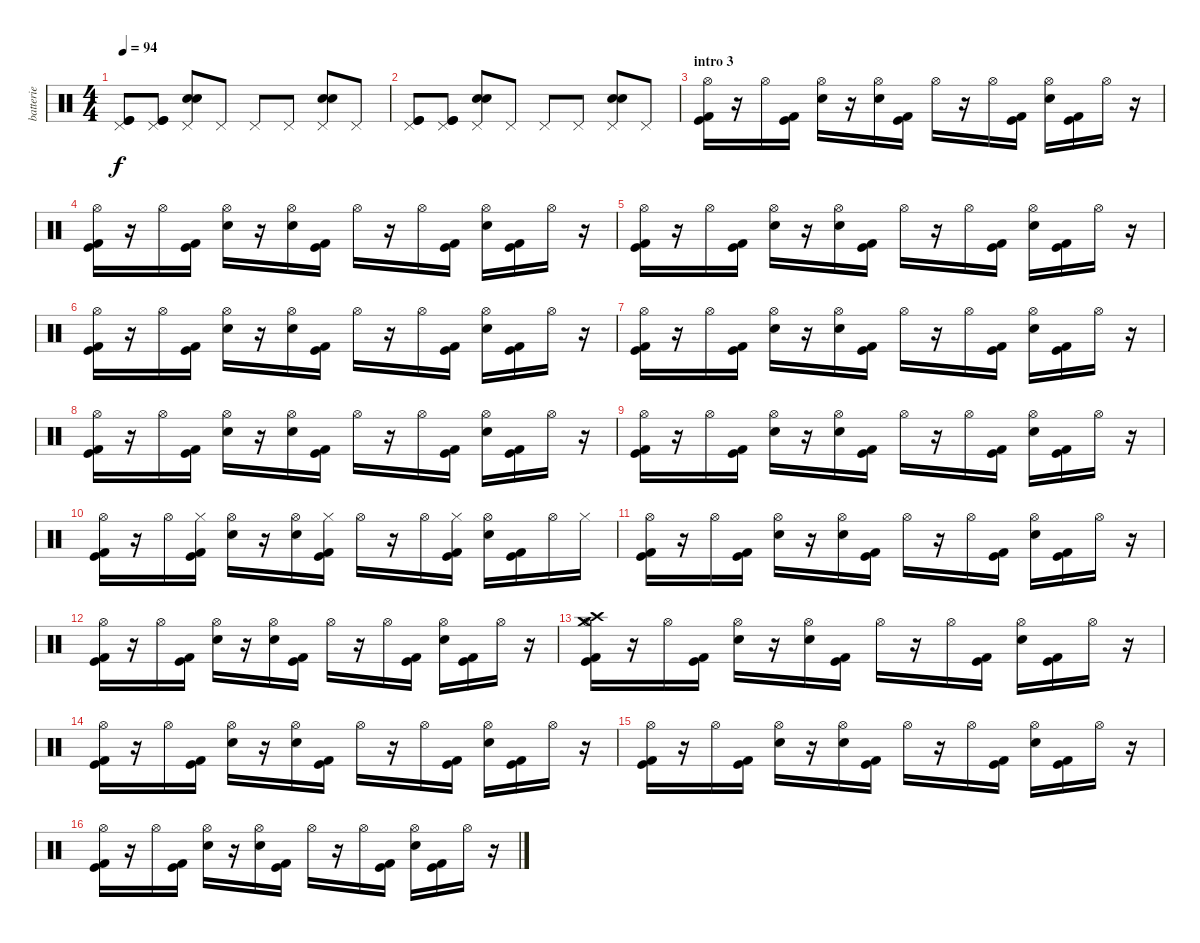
\track ("batterie" "batterie") {instrument percussion}
\staff {score}
\articulation defaults
\ts (4 4)
\tempo 94
\clef neutral
\ks c
("Pedal Hi-Hat (hit)" "Kick (hit)" "Kick (hit)").8{dy f} ("Pedal Hi-Hat (hit)" "Kick (hit)" "Kick (hit)").8 ("Pedal Hi-Hat (hit)" "Snare (hit) 2" "Electric Snare (hit)").8 "Pedal Hi-Hat (hit)".8 "Pedal Hi-Hat (hit)".8 "Pedal Hi-Hat (hit)".8 ("Pedal Hi-Hat (hit)" "Snare (hit) 2" "Electric Snare (hit)").8 "Pedal Hi-Hat (hit)".8 |
("Pedal Hi-Hat (hit)" "Kick (hit)" "Kick (hit)").8 ("Pedal Hi-Hat (hit)" "Kick (hit)" "Kick (hit)").8 ("Pedal Hi-Hat (hit)" "Snare (hit) 2" "Electric Snare (hit)").8 "Pedal Hi-Hat (hit)".8 "Pedal Hi-Hat (hit)".8 "Pedal Hi-Hat (hit)".8 ("Pedal Hi-Hat (hit)" "Snare (hit) 2" "Electric Snare (hit)").8 "Pedal Hi-Hat (hit)".8 |
\section ("" "intro 3")
("Hi-Hat (open)" "Kick (hit)" "Kick (hit) 2").16 r.16 "Hi-Hat (open)".16 ("Kick (hit)" "Kick (hit) 2").16 ("Hi-Hat (open)" "Electric Snare (hit)").16 r.16 ("Hi-Hat (open)" "Electric Snare (hit)").16 ("Kick (hit)" "Kick (hit) 2").16 "Hi-Hat (open)".16 r.16 "Hi-Hat (open)".16 ("Kick (hit)" "Kick (hit) 2").16 ("Hi-Hat (open)" "Electric Snare (hit)").16 ("Kick (hit)" "Kick (hit) 2").16 "Hi-Hat (open)".16 r.16 |
("Hi-Hat (open)" "Kick (hit)" "Kick (hit) 2").16 r.16 "Hi-Hat (open)".16 ("Kick (hit)" "Kick (hit) 2").16 ("Hi-Hat (open)" "Electric Snare (hit)").16 r.16 ("Hi-Hat (open)" "Electric Snare (hit)").16 ("Kick (hit)" "Kick (hit) 2").16 "Hi-Hat (open)".16 r.16 "Hi-Hat (open)".16 ("Kick (hit)" "Kick (hit) 2").16 ("Hi-Hat (open)" "Electric Snare (hit)").16 ("Kick (hit)" "Kick (hit) 2").16 "Hi-Hat (open)".16 r.16 |
("Hi-Hat (open)" "Kick (hit)" "Kick (hit) 2").16 r.16 "Hi-Hat (open)".16 ("Kick (hit)" "Kick (hit) 2").16 ("Hi-Hat (open)" "Electric Snare (hit)").16 r.16 ("Hi-Hat (open)" "Electric Snare (hit)").16 ("Kick (hit)" "Kick (hit) 2").16 "Hi-Hat (open)".16 r.16 "Hi-Hat (open)".16 ("Kick (hit)" "Kick (hit) 2").16 ("Hi-Hat (open)" "Electric Snare (hit)").16 ("Kick (hit)" "Kick (hit) 2").16 "Hi-Hat (open)".16 r.16 |
("Hi-Hat (open)" "Kick (hit)" "Kick (hit) 2").16 r.16 "Hi-Hat (open)".16 ("Kick (hit)" "Kick (hit) 2").16 ("Hi-Hat (open)" "Electric Snare (hit)").16 r.16 ("Hi-Hat (open)" "Electric Snare (hit)").16 ("Kick (hit)" "Kick (hit) 2").16 "Hi-Hat (open)".16 r.16 "Hi-Hat (open)".16 ("Kick (hit)" "Kick (hit) 2").16 ("Hi-Hat (open)" "Electric Snare (hit)").16 ("Kick (hit)" "Kick (hit) 2").16 "Hi-Hat (open)".16 r.16 |
("Hi-Hat (open)" "Kick (hit)" "Kick (hit) 2").16 r.16 "Hi-Hat (open)".16 ("Kick (hit)" "Kick (hit) 2").16 ("Hi-Hat (open)" "Electric Snare (hit)").16 r.16 ("Hi-Hat (open)" "Electric Snare (hit)").16 ("Kick (hit)" "Kick (hit) 2").16 "Hi-Hat (open)".16 r.16 "Hi-Hat (open)".16 ("Kick (hit)" "Kick (hit) 2").16 ("Hi-Hat (open)" "Electric Snare (hit)").16 ("Kick (hit)" "Kick (hit) 2").16 "Hi-Hat (open)".16 r.16 |
("Hi-Hat (open)" "Kick (hit)" "Kick (hit) 2").16 r.16 "Hi-Hat (open)".16 ("Kick (hit)" "Kick (hit) 2").16 ("Hi-Hat (open)" "Electric Snare (hit)").16 r.16 ("Hi-Hat (open)" "Electric Snare (hit)").16 ("Kick (hit)" "Kick (hit) 2").16 "Hi-Hat (open)".16 r.16 "Hi-Hat (open)".16 ("Kick (hit)" "Kick (hit) 2").16 ("Hi-Hat (open)" "Electric Snare (hit)").16 ("Kick (hit)" "Kick (hit) 2").16 "Hi-Hat (open)".16 r.16 |
("Hi-Hat (open)" "Kick (hit)" "Kick (hit) 2").16 r.16 "Hi-Hat (open)".16 ("Kick (hit)" "Kick (hit) 2").16 ("Hi-Hat (open)" "Electric Snare (hit)").16 r.16 ("Hi-Hat (open)" "Electric Snare (hit)").16 ("Kick (hit)" "Kick (hit) 2").16 "Hi-Hat (open)".16 r.16 "Hi-Hat (open)".16 ("Kick (hit)" "Kick (hit) 2").16 ("Hi-Hat (open)" "Electric Snare (hit)").16 ("Kick (hit)" "Kick (hit) 2").16 "Hi-Hat (open)".16 r.16 |
("Hi-Hat (open)" "Kick (hit)" "Kick (hit) 2").16 r.16 "Hi-Hat (open)".16 ("Hi-Hat (closed)" "Kick (hit)" "Kick (hit) 2").16 ("Hi-Hat (open)" "Electric Snare (hit)").16 r.16 ("Hi-Hat (open)" "Electric Snare (hit)").16 ("Hi-Hat (closed)" "Kick (hit)" "Kick (hit) 2").16 "Hi-Hat (open)".16 r.16 "Hi-Hat (open)".16 ("Hi-Hat (closed)" "Kick (hit)" "Kick (hit) 2").16 ("Hi-Hat (open)" "Electric Snare (hit)").16 ("Kick (hit)" "Kick (hit) 2").16 "Hi-Hat (open)".16 "Hi-Hat (closed)".16 |
("Hi-Hat (open)" "Kick (hit)" "Kick (hit) 2").16 r.16 "Hi-Hat (open)".16 ("Kick (hit)" "Kick (hit) 2").16 ("Hi-Hat (open)" "Electric Snare (hit)").16 r.16 ("Hi-Hat (open)" "Electric Snare (hit)").16 ("Kick (hit)" "Kick (hit) 2").16 "Hi-Hat (open)".16 r.16 "Hi-Hat (open)".16 ("Kick (hit)" "Kick (hit) 2").16 ("Hi-Hat (open)" "Electric Snare (hit)").16 ("Kick (hit)" "Kick (hit) 2").16 "Hi-Hat (open)".16 r.16 |
("Hi-Hat (open)" "Kick (hit)" "Kick (hit) 2").16 r.16 "Hi-Hat (open)".16 ("Kick (hit)" "Kick (hit) 2").16 ("Hi-Hat (open)" "Electric Snare (hit)").16 r.16 ("Hi-Hat (open)" "Electric Snare (hit)").16 ("Kick (hit)" "Kick (hit) 2").16 "Hi-Hat (open)".16 r.16 "Hi-Hat (open)".16 ("Kick (hit)" "Kick (hit) 2").16 ("Hi-Hat (open)" "Electric Snare (hit)").16 ("Kick (hit)" "Kick (hit) 2").16 "Hi-Hat (open)".16 r.16 |
("Hi-Hat (open)" "Crash medium (hit)" "Crash high (hit)" "Kick (hit)" "Kick (hit) 2").16 r.16 "Hi-Hat (open)".16 ("Kick (hit)" "Kick (hit) 2").16 ("Hi-Hat (open)" "Electric Snare (hit)").16 r.16 ("Hi-Hat (open)" "Electric Snare (hit)").16 ("Kick (hit)" "Kick (hit) 2").16 "Hi-Hat (open)".16 r.16 "Hi-Hat (open)".16 ("Kick (hit)" "Kick (hit) 2").16 ("Hi-Hat (open)" "Electric Snare (hit)").16 ("Kick (hit)" "Kick (hit) 2").16 "Hi-Hat (open)".16 r.16 |
("Hi-Hat (open)" "Kick (hit)" "Kick (hit) 2").16 r.16 "Hi-Hat (open)".16 ("Kick (hit)" "Kick (hit) 2").16 ("Hi-Hat (open)" "Electric Snare (hit)").16 r.16 ("Hi-Hat (open)" "Electric Snare (hit)").16 ("Kick (hit)" "Kick (hit) 2").16 "Hi-Hat (open)".16 r.16 "Hi-Hat (open)".16 ("Kick (hit)" "Kick (hit) 2").16 ("Hi-Hat (open)" "Electric Snare (hit)").16 ("Kick (hit)" "Kick (hit) 2").16 "Hi-Hat (open)".16 r.16 |
("Hi-Hat (open)" "Kick (hit)" "Kick (hit) 2").16 r.16 "Hi-Hat (open)".16 ("Kick (hit)" "Kick (hit) 2").16 ("Hi-Hat (open)" "Electric Snare (hit)").16 r.16 ("Hi-Hat (open)" "Electric Snare (hit)").16 ("Kick (hit)" "Kick (hit) 2").16 "Hi-Hat (open)".16 r.16 "Hi-Hat (open)".16 ("Kick (hit)" "Kick (hit) 2").16 ("Hi-Hat (open)" "Electric Snare (hit)").16 ("Kick (hit)" "Kick (hit) 2").16 "Hi-Hat (open)".16 r.16 |
("Hi-Hat (open)" "Kick (hit)" "Kick (hit) 2").16 r.16 "Hi-Hat (open)".16 ("Kick (hit)" "Kick (hit) 2").16 ("Hi-Hat (open)" "Electric Snare (hit)").16 r.16 ("Hi-Hat (open)" "Electric Snare (hit)").16 ("Kick (hit)" "Kick (hit) 2").16 "Hi-Hat (open)".16 r.16 "Hi-Hat (open)".16 ("Kick (hit)" "Kick (hit) 2").16 ("Hi-Hat (open)" "Electric Snare (hit)").16 ("Kick (hit)" "Kick (hit) 2").16 "Hi-Hat (open)".16 r.16
